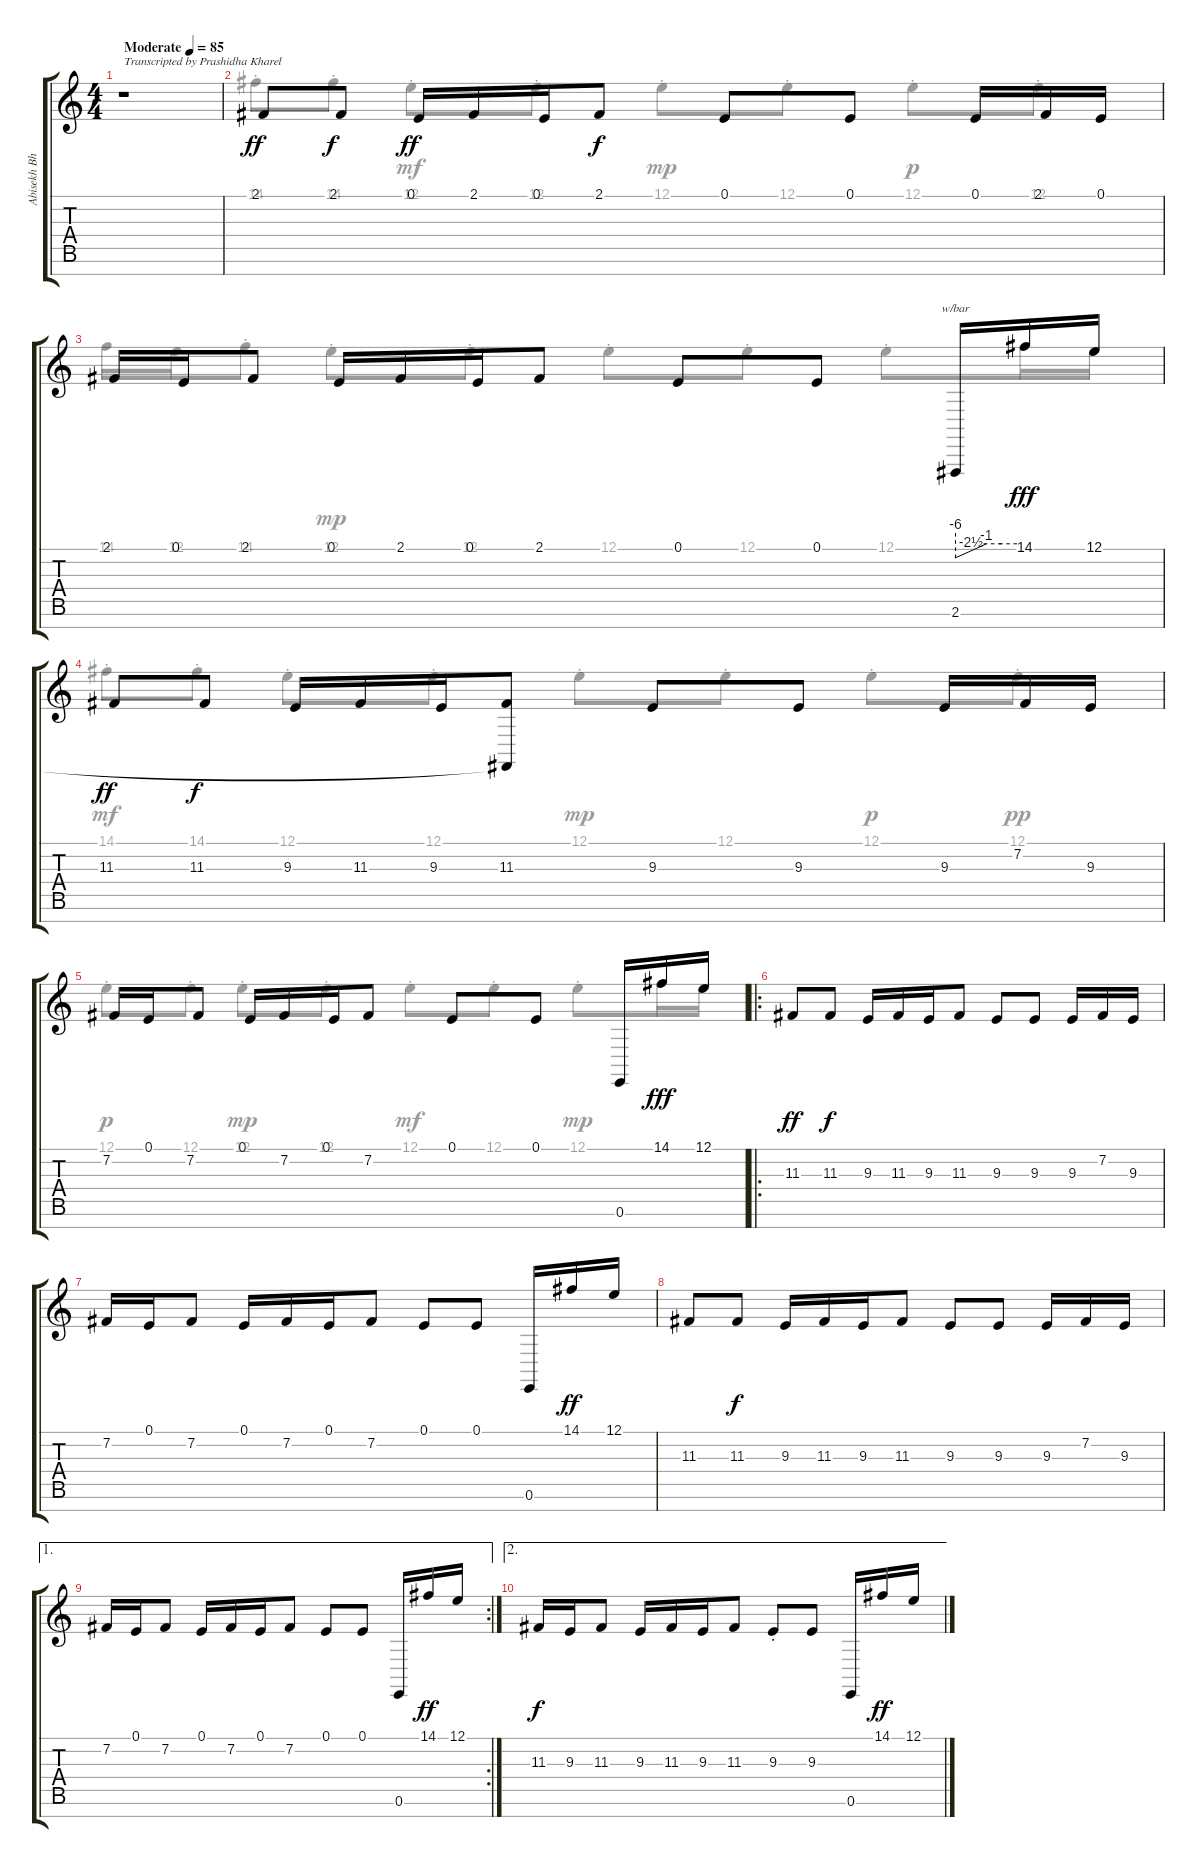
\track ("Abisekh Bhadra - Synth" "Abisekh Bh") {instrument lead1square}
\staff {score tabs}
\tuning (E4 B3 G3 D3 A2 E2 B1) {hide}
\voice
\ts (4 4)
\tempo (85 "Moderate")
\clef g2
\ks c
r.1{txt "Transcripted by Prashidha Kharel" dy ff instrument lead1square} |
2.1.8 2.1.8{dy f} 0.1.16{dy ff} 2.1.16 0.1.16 2.1.8{dy f} 0.1.8 0.1.8 0.1.16 2.1.16 0.1.16 |
2.1.16 0.1.16 2.1.8 0.1.16 2.1.16 0.1.16 2.1.8 0.1.8 0.1.8 2.6.16{tbe (custom default 0 -24 15 -10 30 -4 45 -4 60 -4)} 14.1.16{dy fff} 12.1.16 |
11.3.8{dy ff} 11.3.8{dy f} 9.3.16 11.3.16 9.3.16 (11.3 2.6{t}).8 9.3.8 9.3.8 9.3.16 7.2.16 9.3.16 |
7.2.16 0.1.16 7.2.8 0.1.16 7.2.16 0.1.16 7.2.8 0.1.8 0.1.8 0.6.16 14.1.16{dy fff} 12.1.16 |
\ro
11.3.8{dy ff} 11.3.8{dy f} 9.3.16 11.3.16 9.3.16 11.3.8 9.3.8 9.3.8 9.3.16 7.2.16 9.3.16 |
7.2.16 0.1.16 7.2.8 0.1.16 7.2.16 0.1.16 7.2.8 0.1.8 0.1.8 0.6.16 14.1.16{dy ff} 12.1.16 |
11.3.8 11.3.8{dy f} 9.3.16 11.3.16 9.3.16 11.3.8 9.3.8 9.3.8 9.3.16 7.2.16 9.3.16 |
\ae 1
\rc 2
7.2.16 0.1.16 7.2.8 0.1.16 7.2.16 0.1.16 7.2.8 0.1.8 0.1.8 0.6.16 14.1.16{dy ff} 12.1.16 |
\ae 2
11.3.16{dy f} 9.3.16 11.3.8 9.3.16 11.3.16 9.3.16 11.3.8 9.3{st}.8 9.3.8 0.6.16 14.1.16{dy ff} 12.1.16 |
|
|
|
|
|
\voice
\clef g2
\ottava regular
\simile none
\ks c
|
14.1{st}.8 14.1{st}.8 12.1{st}.8{dy mf} 12.1{st}.8 12.1{st}.8{dy mp} 12.1{st}.8 12.1{st}.8{dy p} 12.1{st}.8 |
14.1.16 12.1.16 14.1{st}.8 12.1{st}.8{dy mp} 12.1{st}.8 12.1{st}.8 12.1{st}.8 12.1{st}.8 14.1.16{dy fff} 12.1.16 |
14.1{st}.8{dy mf} 14.1{st}.8 12.1{st}.8 12.1{st}.8 12.1{st}.8{dy mp} 12.1{st}.8 12.1{st}.8{dy p} 12.1{st}.8{dy pp} |
12.1{st}.8{dy p} 12.1{st}.8 12.1{st}.8{dy mp} 12.1{st}.8 12.1{st}.8{dy mf} 12.1{st}.8 12.1{st}.8{dy mp} 14.1.16{dy fff} 12.1.16 |
|
|
|
|
|
|
|
|
|
|
